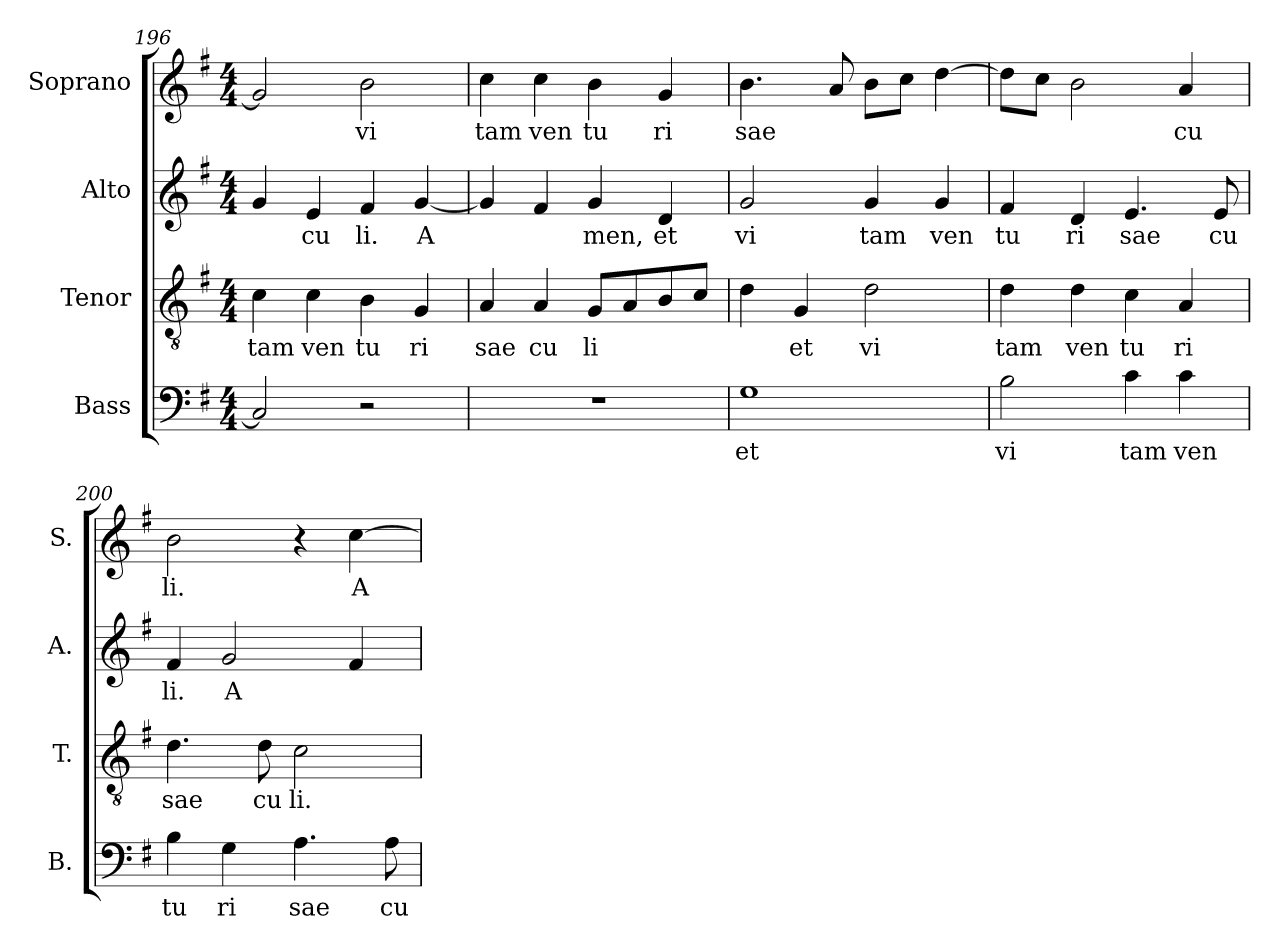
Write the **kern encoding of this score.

**kern	**text	**kern	**text	**kern	**text	**kern	**text
*part4	*part4	*part3	*part3	*part2	*part2	*part1	*part1
*staff4	*staff4	*staff3	*staff3	*staff2	*staff2	*staff1	*staff1
*I"Bass	*	*I"Tenor	*	*I"Alto	*	*I"Soprano	*
*I'B.	*	*I'T.	*	*I'A.	*	*I'S.	*
*clefF4	*	*clefGv2	*	*clefG2	*	*clefG2	*
*	*	*ITrd7c12	*	*	*	*	*
*k[f#]	*	*k[f#]	*	*k[f#]	*	*k[f#]	*
*G:	*	*G:	*	*G:	*	*G:	*
*M4/4	*	*M4/4	*	*M4/4	*	*M4/4	*
=196	=196	=196	=196	=196	=196	=196	=196
!	!	!	!LO:LY:b:color=#000000	!	!	!	!
2Ci/]	.	4Ci\	tam	4gi/	.	2gi/]	.
!	!	!	!LO:LY:b:color=#000000	!	!	!	!
!	!	!	!	!	!LO:LY:b:color=#000000	!	!
.	.	4Ci\	ven	4ei/	cu	.	.
!	!	!	!LO:LY:b:color=#000000	!	!	!	!
!	!	!	!	!	!LO:LY:b:color=#000000	!	!
!	!	!	!	!	!	!	!LO:LY:b:color=#000000
2r	.	4BBi\	tu	4f#i/	li.	2bi\	vi
!	!	!	!LO:LY:b:color=#000000	!	!	!	!
!	!	!	!	!	!LO:LY:b:color=#000000	!	!
.	.	4GGi/	ri	[4gi/	A	.	.
!!LO:LB:g=z
=197	=197	=197	=197	=197	=197	=197	=197
!	!	!	!LO:LY:b:color=#000000	!	!	!	!
!	!	!	!	!	!	!	!LO:LY:b:color=#000000
1r	.	4AAi/	sae	4gi/]	.	4cci\	tam
!	!	!	!LO:LY:b:color=#000000	!	!	!	!
!	!	!	!	!	!	!	!LO:LY:b:color=#000000
.	.	4AAi/	cu	4f#i/	.	4cci\	ven
!	!	!	!LO:LY:b:color=#000000	!	!	!	!
!	!	!	!	!	!LO:LY:b:color=#000000	!	!
!	!	!	!	!	!	!	!LO:LY:b:color=#000000
.	.	8GGi/L	li	4gi/	men,	4bi\	tu
.	.	8AAi/	.	.	.	.	.
!	!	!	!	!	!LO:LY:b:color=#000000	!	!
!	!	!	!	!	!	!	!LO:LY:b:color=#000000
.	.	8BBi/	.	4di/	et	4gi/	ri
.	.	8Ci/J	.	.	.	.	.
=198	=198	=198	=198	=198	=198	=198	=198
!	!LO:LY:b:color=#000000	!	!	!	!	!	!
!	!	!	!	!	!LO:LY:b:color=#000000	!	!
!	!	!	!	!	!	!	!LO:LY:b:color=#000000
1Gi	et	4Di\	.	2gi/	vi	4.bi\	sae
!	!	!	!LO:LY:b:color=#000000	!	!	!	!
.	.	4GGi/	et	.	.	.	.
.	.	.	.	.	.	8ai/	.
!	!	!	!LO:LY:b:color=#000000	!	!	!	!
!	!	!	!	!	!LO:LY:b:color=#000000	!	!
.	.	2Di\	vi	4gi/	tam	8bi\L	.
.	.	.	.	.	.	8cci\J	.
!	!	!	!	!	!LO:LY:b:color=#000000	!	!
.	.	.	.	4gi/	ven	[4ddi\	.
=199	=199	=199	=199	=199	=199	=199	=199
!	!LO:LY:b:color=#000000	!	!	!	!	!	!
!	!	!	!LO:LY:b:color=#000000	!	!	!	!
!	!	!	!	!	!LO:LY:b:color=#000000	!	!
2Bi\	vi	4Di\	tam	4f#i/	tu	8ddi\L]	.
.	.	.	.	.	.	8cci\J	.
!	!	!	!LO:LY:b:color=#000000	!	!	!	!
!	!	!	!	!	!LO:LY:b:color=#000000	!	!
.	.	4Di\	ven	4di/	ri	2bi\	.
!	!LO:LY:b:color=#000000	!	!	!	!	!	!
!	!	!	!LO:LY:b:color=#000000	!	!	!	!
!	!	!	!	!	!LO:LY:b:color=#000000	!	!
4ci\	tam	4Ci\	tu	4.ei/	sae	.	.
!	!LO:LY:b:color=#000000	!	!	!	!	!	!
!	!	!	!LO:LY:b:color=#000000	!	!	!	!
!	!	!	!	!	!	!	!LO:LY:b:color=#000000
4ci\	ven	4AAi/	ri	.	.	4ai/	cu
!	!	!	!	!	!LO:LY:b:color=#000000	!	!
.	.	.	.	8ei/	cu	.	.
=200	=200	=200	=200	=200	=200	=200	=200
!	!LO:LY:b:color=#000000	!	!	!	!	!	!
!	!	!	!LO:LY:b:color=#000000	!	!	!	!
!	!	!	!	!	!LO:LY:b:color=#000000	!	!
!	!	!	!	!	!	!	!LO:LY:b:color=#000000
4Bi\	tu	4.Di\	sae	4f#i/	li.	2bi\	li.
!	!LO:LY:b:color=#000000	!	!	!	!	!	!
!	!	!	!	!	!LO:LY:b:color=#000000	!	!
4Gi\	ri	.	.	2gi/	A	.	.
!	!	!	!LO:LY:b:color=#000000	!	!	!	!
.	.	8Di\	cu	.	.	.	.
!	!LO:LY:b:color=#000000	!	!	!	!	!	!
!	!	!	!LO:LY:b:color=#000000	!	!	!	!
4.Ai\	sae	2Ci\	li.	.	.	4r	.
!	!	!	!	!	!	!	!LO:LY:b:color=#000000
.	.	.	.	4f#i/	.	[4cci\	A
!	!LO:LY:b:color=#000000	!	!	!	!	!	!
8Ai\	cu	.	.	.	.	.	.
=	=	=	=	=	=	=	=
*-	*-	*-	*-	*-	*-	*-	*-
